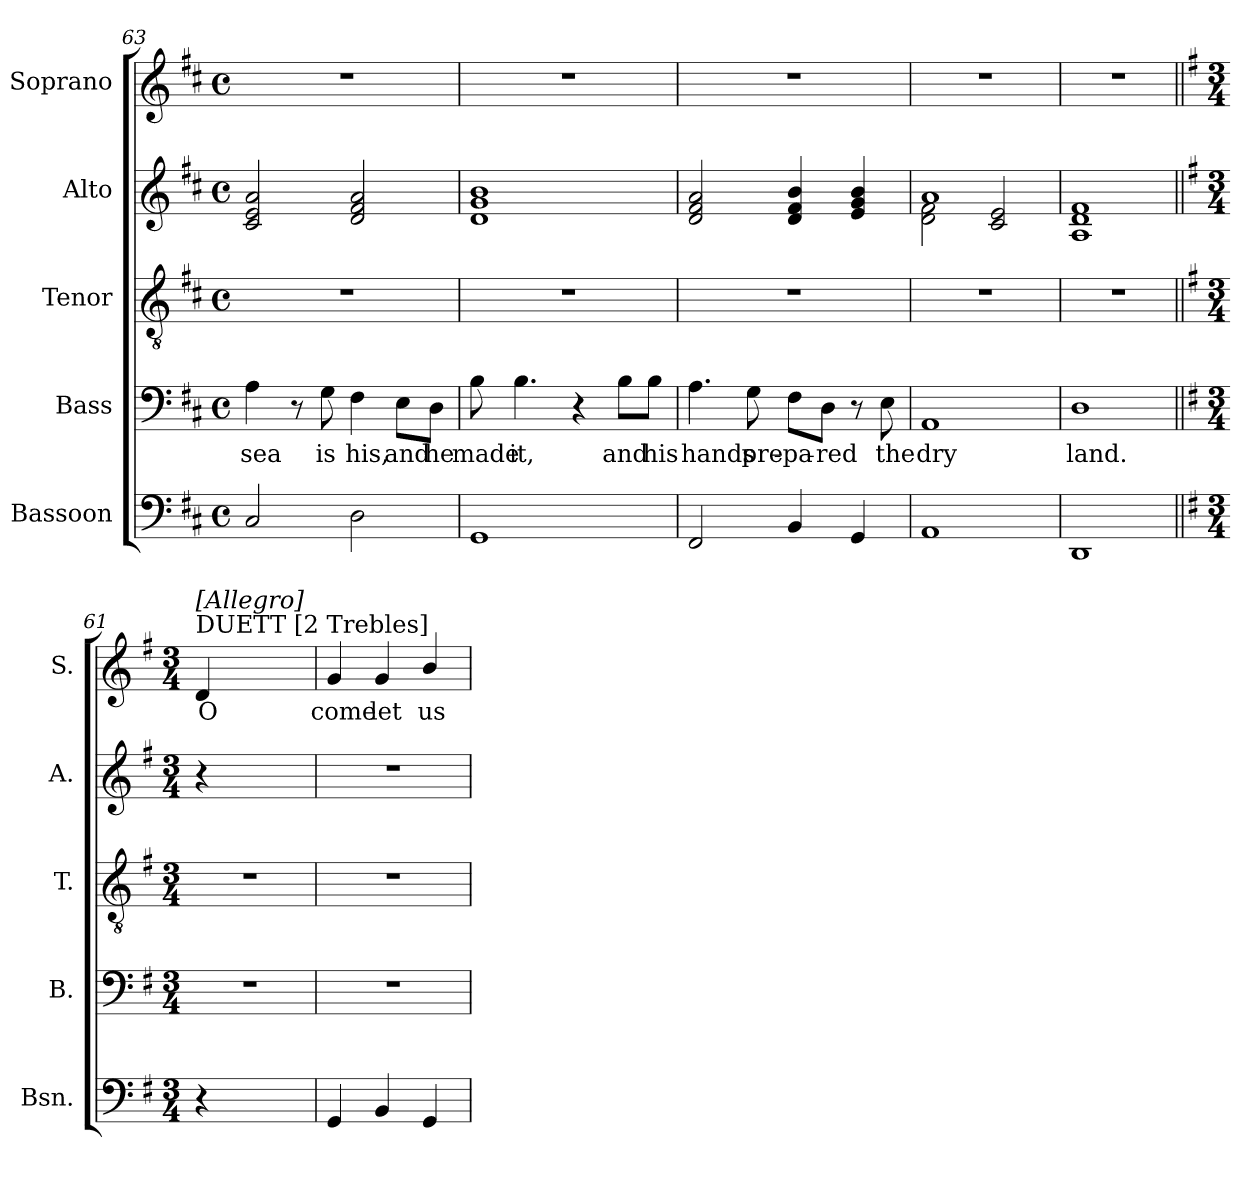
**kern	**kern	**text	**kern	**kern	**kern	**text
*part5	*part4	*part4	*part3	*part2	*part1	*part1
*staff5	*staff4	*staff4	*staff3	*staff2	*staff1	*staff1
*I"Bassoon	*I"Bass	*	*I"Tenor	*I"Alto	*I"Soprano	*
*I'Bsn.	*I'B.	*	*I'T.	*I'A.	*I'S.	*
*clefF4	*clefF4	*	*clefGv2	*clefG2	*clefG2	*
*	*	*	*ITrd7c12	*	*	*
*k[f#c#]	*k[f#c#]	*	*k[f#c#]	*k[f#c#]	*k[f#c#]	*
*D:	*D:	*	*D:	*D:	*D:	*
*M4/4	*M4/4	*	*M4/4	*M4/4	*M4/4	*
*met(c)	*met(c)	*	*met(c)	*met(c)	*met(c)	*
=63	=63	=63	=63	=63	=63	=63
!	!	!LO:LY:b:color=#000000	!	!	!	!
2C#i/	4Ai\	sea	1r	2c#i/ 2ei 2ai	1r	.
.	8r	.	.	.	.	.
!	!	!LO:LY:b:color=#000000	!	!	!	!
.	8Gi\	is	.	.	.	.
!	!	!LO:LY:b:color=#000000	!	!	!	!
2Di\	4F#i\	his,	.	2di/ 2f#i 2ai	.	.
!	!	!LO:LY:b:color=#000000	!	!	!	!
.	8Ei\L	and	.	.	.	.
!	!	!LO:LY:b:color=#000000	!	!	!	!
.	8Di\J	he	.	.	.	.
=64	=64	=64	=64	=64	=64	=64
!	!	!LO:LY:b:color=#000000	!	!	!	!
1GGi	8Bi\	made	1r	1di 1gi 1bi	1r	.
!	!	!LO:LY:b:color=#000000	!	!	!	!
.	4.Bi\	it,	.	.	.	.
.	4r	.	.	.	.	.
!	!	!LO:LY:b:color=#000000	!	!	!	!
.	8Bi\L	and	.	.	.	.
!	!	!LO:LY:b:color=#000000	!	!	!	!
.	8Bi\J	his	.	.	.	.
=65	=65	=65	=65	=65	=65	=65
!	!	!LO:LY:b:color=#000000	!	!	!	!
2FF#i/	4.Ai\	hands	1r	2di/ 2f#i 2ai	1r	.
!	!	!LO:LY:b:color=#000000	!	!	!	!
.	8Gi\	pre-	.	.	.	.
!	!	!LO:LY:b:color=#000000	!	!	!	!
4BBi/	8F#i\L	-pa-	.	4di/ 4f#i 4bi	.	.
!	!	!LO:LY:b:color=#000000	!	!	!	!
.	8Di\J	-red	.	.	.	.
4GGi/	8r	.	.	4ei/ 4gi 4bi	.	.
!	!	!LO:LY:b:color=#000000	!	!	!	!
.	8Ei\	the	.	.	.	.
=66	=66	=66	=66	=66	=66	=66
!	!	!LO:LY:b:color=#000000	!	!	!	!
*	*	*	*	*^	*	*
1AAi	1AAi	dry	1r	1ai	2di\ 2f#i	1r	.
.	.	.	.	.	2c#i/ 2ei	.	.
*	*	*	*	*v	*v	*	*
=67	=67	=67	=67	=67	=67	=67
*	*	*	*	*^	*	*
!	!	!LO:LY:b:color=#000000	!	!	!	!	!
*	*	*	*	*v	*v	*	*
1DDi	1Di	land.	1r	1Ai 1di 1f#i	1r	.
!!LO:PB:g=z
=61||	=61||	=61||	=61||	=61||	=61||	=61||
*k[f#]	*k[f#]	*	*k[f#]	*k[f#]	*k[f#]	*
*G:	*G:	*	*G:	*G:	*G:	*
*M3/4	*M3/4	*	*M3/4	*M3/4	*M3/4	*
!	!LO:N:vis=1	!	!LO:N:vis=1	!	!	!
!	!	!	!	!	!LO:TX:a:t=DUETT [2 Trebles]	!
!	!	!	!	!	!LO:TX:t=[Allegro]	!
!	!	!	!	!	!	!LO:LY:b:color=#000000
4r	2.r	.	2.r	4r	4di/	O
2ryy	.	.	.	2ryy	2ryy	.
=62	=62	=62	=62	=62	=62	=62
!	!LO:N:vis=1	!	!LO:N:vis=1	!LO:N:vis=1	!	!
!	!	!	!	!	!	!LO:LY:b:color=#000000
4GGi/	2.r	.	2.r	2.r	4gi/	come
!	!	!	!	!	!	!LO:LY:b:color=#000000
4BBi/	.	.	.	.	4gi/	let
!	!	!	!	!	!	!LO:LY:b:color=#000000
4GGi/	.	.	.	.	4bi/	us
=	=	=	=	=	=	=
*-	*-	*-	*-	*-	*-	*-
